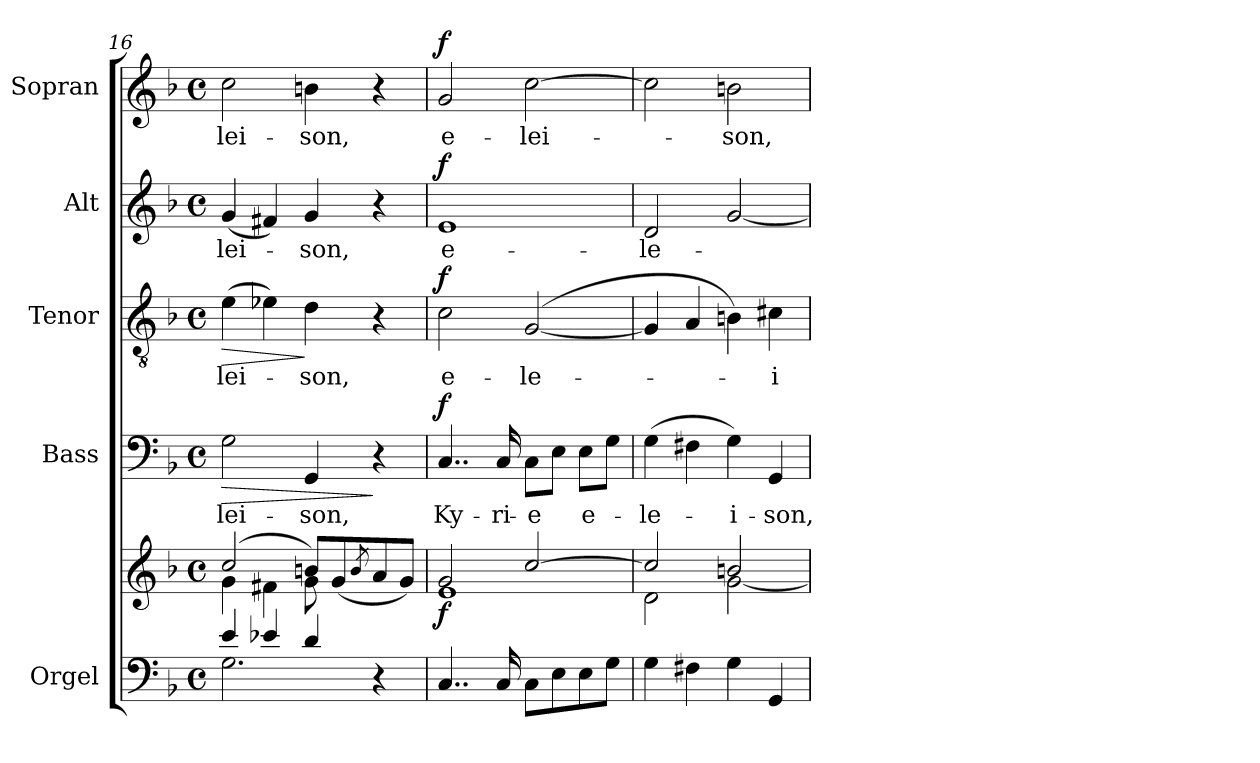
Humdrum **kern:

**kern	**kern	**dynam	**kern	**text	**dynam	**kern	**text	**dynam	**kern	**text	**dynam	**kern	**text	**dynam
*part5	*part5	*part5	*part4	*part4	*part4	*part3	*part3	*part3	*part2	*part2	*part2	*part1	*part1	*part1
*staff6	*staff5	*staff5/6	*staff4	*staff4	*staff4	*staff3	*staff3	*staff3	*staff2	*staff2	*staff2	*staff1	*staff1	*staff1
*I"Orgel	*	*	*I"Bass	*	*	*I"Tenor	*	*	*I"Alt	*	*	*I"Sopran	*	*
*I'Org.	*	*	*I'B.	*	*	*I'T.	*	*	*I'A.	*	*	*I'S.	*	*
*clefF4	*clefG2	*	*clefF4	*	*	*clefGv2	*	*	*clefG2	*	*	*clefG2	*	*
*k[b-]	*k[b-]	*	*k[b-]	*	*	*k[b-]	*	*	*k[b-]	*	*	*k[b-]	*	*
*F:	*F:	*	*F:	*	*	*F:	*	*	*F:	*	*	*F:	*	*
*M4/4	*M4/4	*	*M4/4	*	*	*M4/4	*	*	*M4/4	*	*	*M4/4	*	*
*met(c)	*met(c)	*	*met(c)	*	*	*met(c)	*	*	*met(c)	*	*	*met(c)	*	*
=16	=16	=16	=16	=16	=16	=16	=16	=16	=16	=16	=16	=16	=16	=16
*^	*^	*	*	*	*	*	*	*	*	*	*	*	*	*
!	!	!	!	!	!	!LO:LY:b	!LO:HP:b	!	!LO:LY:b	!LO:HP:b	!	!LO:LY:b	!	!	!LO:LY:b	!
4e/	2.G\	(2cc/	4g\	.	2G\	-lei-	>	(>4e\	-lei-	>	(<4g/	-lei-	.	2cc\	-lei-	.
4e-X/	.	.	4f#X\	.	.	.	.	4e-X\)	.	.	4f#X/)	.	.	.	.	.
!	!	!	!	!	!	!LO:LY:b	!	!	!LO:LY:b	!	!	!LO:LY:b	!	!	!LO:LY:b	!
4d/	.	8bn/L)	8g\	.	4GG/	-son,	.	4d\	-son,	]	4g/	-son,	.	4bn\	-son,	.
.	.	(<8g/	4.ryy	.	.	.	.	.	.	.	.	.	.	.	.	.
.	.	8qb/	.	.	.	.	.	.	.	.	.	.	.	.	.	.
4ryy	4r	8a/	.	.	4r	.	]	4r	.	.	4r	.	.	4r	.	.
.	.	8g/J)	.	.	.	.	.	.	.	.	.	.	.	.	.	.
*v	*v	*	*	*	*	*	*	*	*	*	*	*	*	*	*	*
=17	=17	=17	=17	=17	=17	=17	=17	=17	=17	=17	=17	=17	=17	=17	=17
!	!	!	!LO:DY:b	!	!LO:LY:b	!LO:DY:a	!	!LO:LY:b	!LO:DY:a	!	!LO:LY:b	!LO:DY:a	!	!LO:LY:b	!LO:DY:a
4..C/	2g/	1e	f	4..C/	Ky-	f	2c\	e-	f	1e	e-	f	2g/	e-	f
!	!	!	!	!	!LO:LY:b	!	!	!	!	!	!	!	!	!	!
16C/	.	.	.	16C/	-ri-	.	.	.	.	.	.	.	.	.	.
!	!	!	!	!	!LO:LY:b	!	!	!LO:LY:b	!	!	!	!	!	!LO:LY:b	!
8C\L	[>2cc/	.	.	8C\L	-e	.	([2G/	-le-	.	.	.	.	[2cc\	-lei-	.
8E\	.	.	.	8E\J	.	.	.	.	.	.	.	.	.	.	.
!	!	!	!	!	!LO:LY:b	!	!	!	!	!	!	!	!	!	!
8E\	.	.	.	8E\L	e-	.	.	.	.	.	.	.	.	.	.
8G\J	.	.	.	8G\J	.	.	.	.	.	.	.	.	.	.	.
=18	=18	=18	=18	=18	=18	=18	=18	=18	=18	=18	=18	=18	=18	=18	=18
!	!	!	!	!	!LO:LY:b	!	!	!	!	!	!LO:LY:b	!	!	!	!
4G\	2cc/]	2d\	.	(>4G\	-le-	.	4G/]	.	.	2d/	-le-	.	2cc\]	.	.
4F#X\	.	.	.	4F#X\	.	.	4A/	.	.	.	.	.	.	.	.
!	!	!	!	!	!LO:LY:b	!	!	!	!	!	!	!	!	!LO:LY:b	!
4G\	2bn/	[<2g\	.	4G\)	-i-	.	4Bn\)	.	.	[2g/	.	.	2bn\	-son,	.
!	!	!	!	!	!LO:LY:b	!	!	!LO:LY:b	!	!	!	!	!	!	!
4GG/	.	.	.	4GG/	-son,	.	4c#X\	-i-	.	.	.	.	.	.	.
*	*v	*v	*	*	*	*	*	*	*	*	*	*	*	*	*
=	=	=	=	=	=	=	=	=	=	=	=	=	=	=
*-	*-	*-	*-	*-	*-	*-	*-	*-	*-	*-	*-	*-	*-	*-
